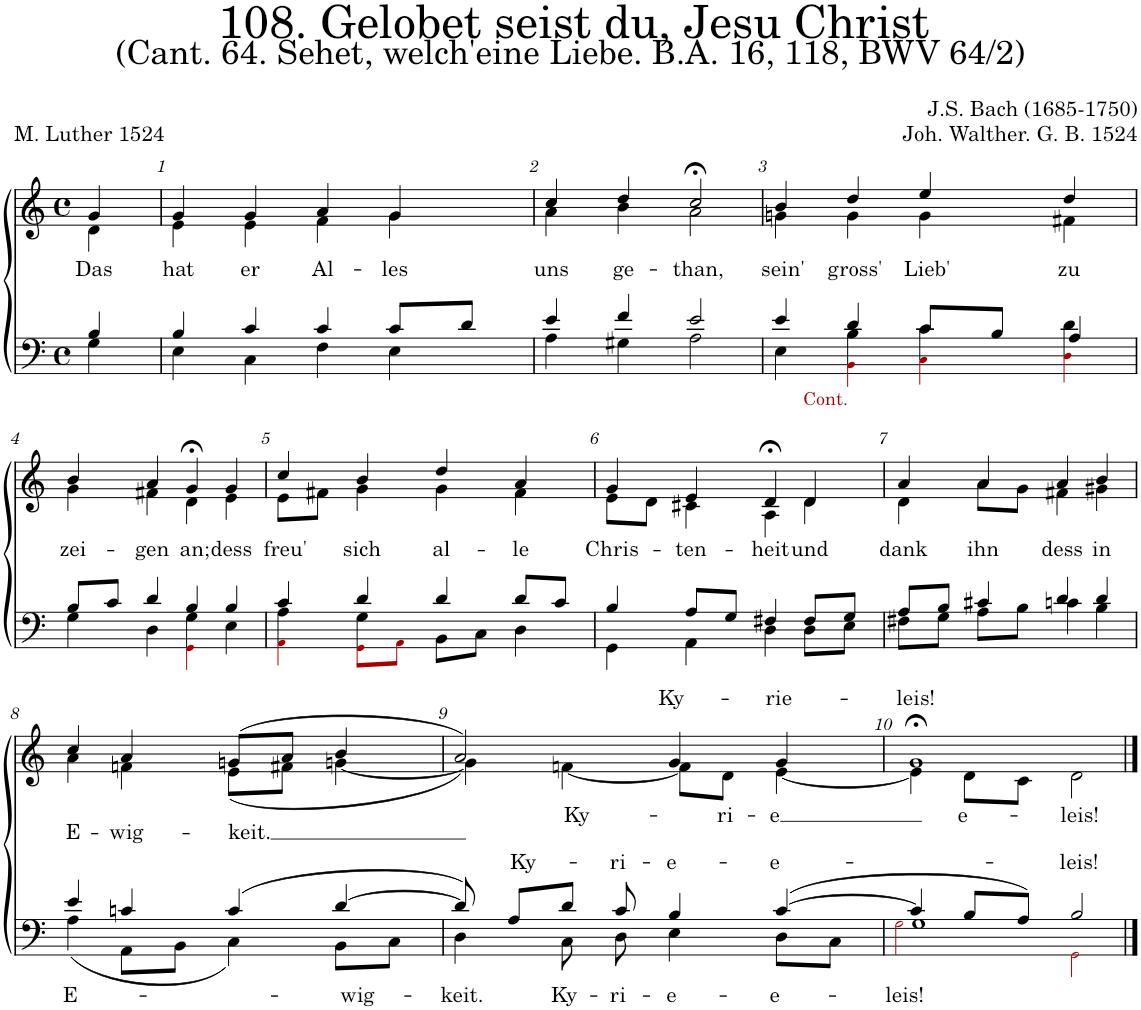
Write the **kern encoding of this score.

**kern	**text	**kern	**text
*part2	*part2	*part1	*part1
*staff2	*staff2	*staff1	*staff1
*I"Tenor/Bass	*	*I"Soprano/Alto	*
*clefF4	*	*clefG2	*
*k[]	*	*k[]	*
*M4/4	*	*M4/4	*
*met(c)	*	*met(c)	*
=	=	=	=
*^	*	*	*
!	!	!	!	!LO:LY:b
*	*	*	*^	*
4B/	4G\	.	4g/	4d\	Das
=1	=1	=1	=1	=1	=1
!	!	!	!	!	!LO:LY:b
4B/	4E\	.	4g;</	4e\	hat
!	!	!	!	!	!LO:LY:b
4c/	4C\	.	4g/	4e\	er
!	!	!	!	!	!LO:LY:b
4c/	4F\	.	4a/	4f\	Al-
!	!	!	!	!	!LO:LY:b
8c/L	4E\	.	4g/	4g\	-les
8d/J	.	.	.	.	.
=2	=2	=2	=2	=2	=2
!	!	!	!	!	!LO:LY:b
4e/	4A\	.	4cc/	4a\	uns
!	!	!	!	!	!LO:LY:b
4f/	4G#X\	.	4dd/	4b\	ge-
!	!	!	!	!	!LO:LY:b
2e/	2A\	.	2cc;<,/	2a\	-than,
=3	=3	=3	=3	=3	=3
*	*^	*	*	*	*
!	!	!	!	!	!	!LO:LY:b
4e/	4E\	4ryy	.	4b/	4gn\	sein'
!LO:TX:b:color=#AA0000:t=Cont.	!	!	!	!	!	!
!	!	!	!	!	!	!LO:LY:b
4d/	4B\	4BBi\	.	4dd/	4g\	gross'
!	!	!	!	!	!	!LO:LY:b
8c/L	4c\	4Ci\	.	4ee/	4g\	Lieb'
8B/J	.	.	.	.	.	.
!	!	!	!	!	!	!LO:LY:b
4A/	4d\	4Di\	.	4dd/	4f#X\	zu
!!LO:LB:g=z	!!
=4	=4	=4	=4	=4	=4	=4
!	!	!	!	!	!	!LO:LY:b
8B/L	4G\	2ryy	.	4b/	4g\	zei-
8c/J	.	.	.	.	.	.
!	!	!	!	!	!	!LO:LY:b
4d/	4D\	.	.	4a/	4f#X\	-gen
!	!	!	!	!	!	!LO:LY:b
4B/	4G\	4GGi\	.	4g;<,/	4d\	an;
!	!	!	!	!	!	!LO:LY:b
4B/	4E\	4ryy	.	4g/	4e\	dess
=5	=5	=5	=5	=5	=5	=5
!	!	!	!	!	!	!LO:LY:b
4c/	4A\	4AAi\	.	4cc/	8e\L	freu'
.	.	.	.	.	8f#X\J	.
!	!	!	!	!	!	!LO:LY:b
4d/	4G\	8GGi\L	.	4b/	4g\	sich
.	.	8AAi\J	.	.	.	.
!	!	!	!	!	!	!LO:LY:b
4d/	8BB\L	2ryy	.	4dd/	4g\	al-
.	8C\J	.	.	.	.	.
!	!	!	!	!	!	!LO:LY:b
8d/L	4D\	.	.	4a/	4f#\	-le
8c/J	.	.	.	.	.	.
*	*v	*v	*	*	*	*
=6	=6	=6	=6	=6	=6
!	!	!	!	!	!LO:LY:b
4B/	4GG\	.	4g/	8e\L	Chris-
.	.	.	.	8d\J	.
!	!	!	!	!	!LO:LY:b
8A/L	4AA\	.	4e/	4c#X\	-ten-
8G/J	.	.	.	.	.
!	!	!	!	!	!LO:LY:b
4F#X/	4D\	.	4d;<,/	4A\	-heit
!	!	!	!	!	!LO:LY:b
8F#/L	8D\L	.	4d/	4d\	und
8G/J	8E\J	.	.	.	.
=7	=7	=7	=7	=7	=7
!	!	!	!	!	!LO:LY:b
8A/L	8F#X\L	.	4a/	4d\	dank
8B/J	8G\J	.	.	.	.
!	!	!	!	!	!LO:LY:b
4c#X/	8A\L	.	4a/	8a\L	ihn
.	8B\J	.	.	8g\J	.
!	!	!	!	!	!LO:LY:b
4d/	4cn\	.	4a/	4f#X\	dess
!	!	!	!	!	!LO:LY:b
4d/	4B\	.	4b/	4g#X\	in
!!LO:LB:g=z	!!
=8	=8	=8	=8	=8	=8
!	!	!LO:LY:b	!	!	!LO:LY:b
4e/	(4A\	E-	4cc/	4a\	E-
!	!	!	!	!	!LO:LY:b
4cn/	8AA\L	.	4a/	4fn\	-wig-
.	8BB\J	.	.	.	.
!	!	!	!	!	!LO:LY:b
(4c/	4C\)	.	(8gn/L	(8e\L	-keit.
.	.	.	8a/J	8f#X\J	.
!	!	!LO:LY:b	!	!	!
[4d/	8BB\L	-wig-	4b/	[4gn\	.
.	8C\J	.	.	.	.
=9	=9	=9	=9	=9	=9
!	!	!LO:LY:b	!	!	!
8d/])	4D\	-keit.	2a/))	4g\]	.
!	!	!LO:LY:a	!	!	!
8A/L	.	Ky-	.	.	.
!	!	!LO:LY:b	!	!	!LO:LY:b
8d/J	8C\	Ky-	.	[4fn\	Ky-
!	!	!LO:LY:a	!	!	!
!	!	!LO:LY:b	!	!	!
8c/	8D\	-ri-	.	.	.
!	!	!LO:LY:a	!	!	!
!	!	!LO:LY:b	!	!	!LO:LY:a
4B/	4E\	-e-	4g/	8f\L]	Ky-
!	!	!	!	!	!LO:LY:b
.	.	.	.	8d\J	-ri-
!	!	!LO:LY:a	!	!	!
!	!	!LO:LY:b	!	!	!LO:LY:a
!	!	!	!	!	!LO:LY:b
([4c/	8D\L	e-	4g/	[4e\	-e
.	8C\J	.	.	.	.
=10	=10	=10	=10	=10	=10
!	!	!LO:LY:b	!	!	!LO:LY:a
*	*^	*	*	*	*
4c/]	1G	2Gi\	-leis!	1g;<	4e\]	-leis!
!	!	!	!	!	!	!LO:LY:b
8B/L	.	.	.	.	8d\L	e-
8A/J)	.	.	.	.	8c\J	.
!	!	!	!LO:LY:a	!	!	!LO:LY:b
2B/	.	2GGi\	-leis!	.	2d\	-leis!
*v	*v	*v	*	*	*	*
*	*	*v	*v	*
==	==	==	==
*-	*-	*-	*-
